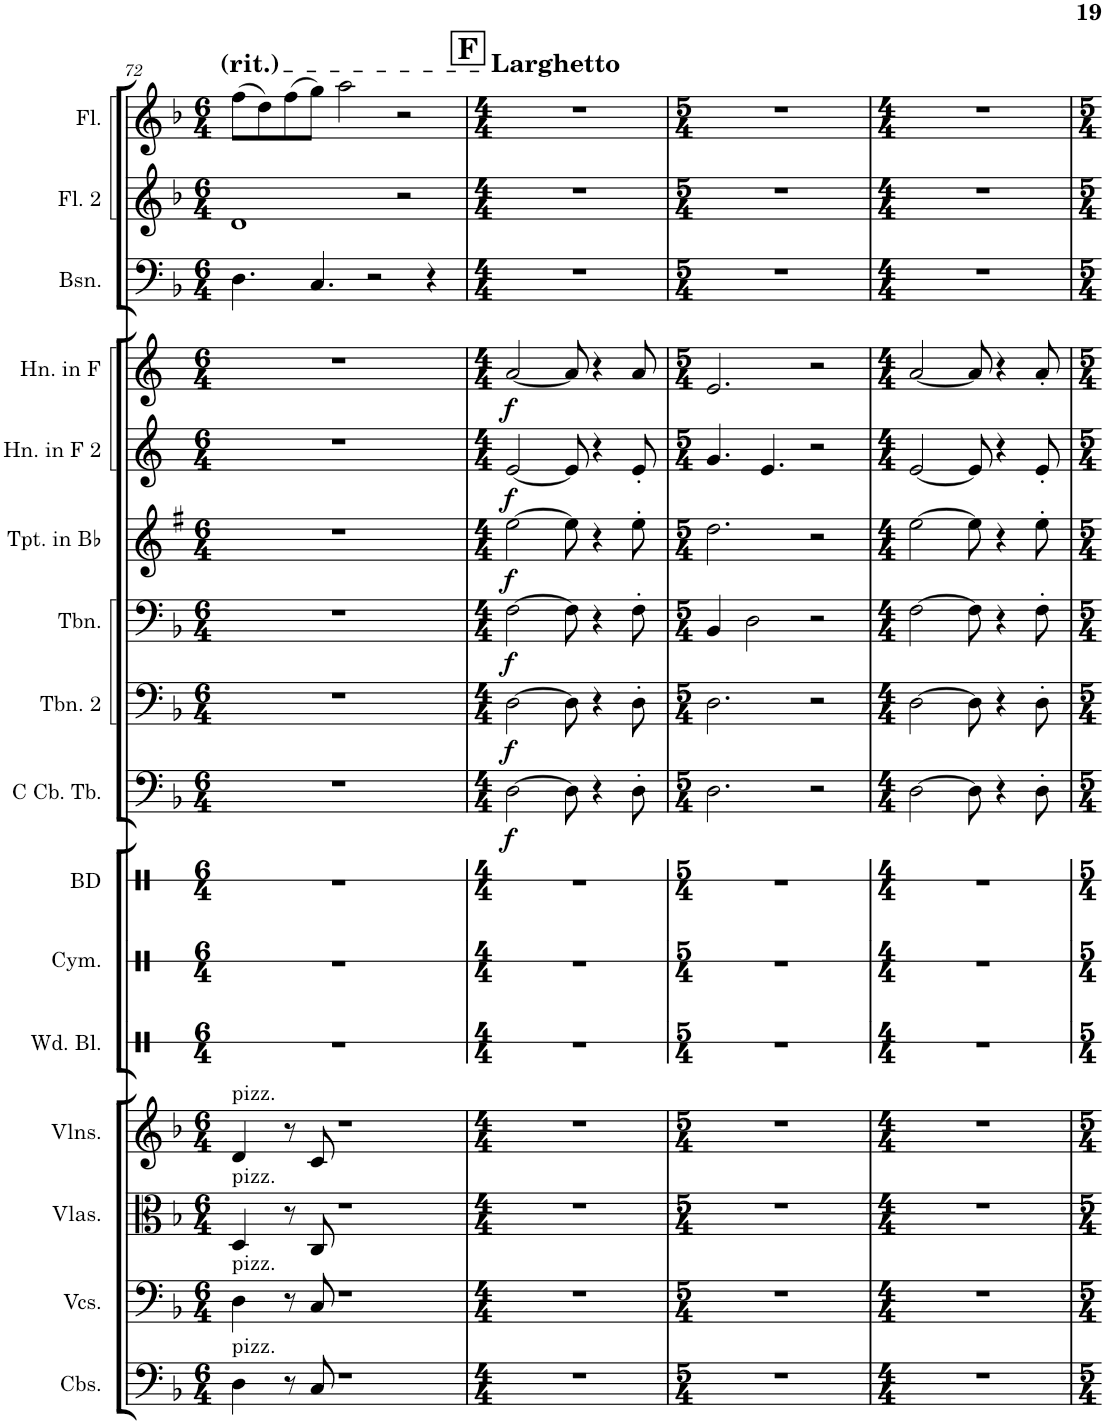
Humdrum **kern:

**kern	**kern	**kern	**kern	**kern	**kern	**kern	**kern	**dynam	**kern	**dynam	**kern	**dynam	**kern	**dynam	**kern	**dynam	**kern	**dynam	**kern	**kern	**kern
*part16	*part15	*part14	*part13	*part12	*part11	*part10	*part9	*part9	*part8	*part8	*part7	*part7	*part6	*part6	*part5	*part5	*part4	*part4	*part3	*part2	*part1
*staff16	*staff15	*staff14	*staff13	*staff12	*staff11	*staff10	*staff9	*staff9	*staff8	*staff8	*staff7	*staff7	*staff6	*staff6	*staff5	*staff5	*staff4	*staff4	*staff3	*staff2	*staff1
*I"Contrabasses	*I"Violoncellos	*I"Violas	*I"Violins	*I"Wood Blocks	*I"Cymbals	*I"Bass Drum	*I"C Contrabass Tuba	*	*I"Trombone 2	*	*I"Trombone	*	*I"Trumpet in Bb	*	*I"Horn in F 2	*	*I"Horn in F	*	*I"Bassoon	*I"Flute 2	*I"Flute
*I'Cbs.	*I'Vcs.	*I'Vlas.	*I'Vlns.	*I'Wd. Bl.	*I'Cym.	*I'BD	*I'C Cb. Tb.	*	*I'Tbn. 2	*	*I'Tbn.	*	*I'Tpt. in Bb	*	*I'Hn. in F 2	*	*I'Hn. in F	*	*I'Bsn.	*I'Fl. 2	*I'Fl.
!!LO:PB:g=z
*clefF4	*clefF4	*clefC3	*clefG2	*clefX	*clefX	*clefX	*clefF4	*	*clefF4	*	*clefF4	*	*clefG2	*	*clefG2	*	*clefG2	*	*clefF4	*clefG2	*clefG2
*Trd7c12	*	*	*	*	*	*	*	*	*	*	*	*	*Trd1c2	*	*Trd4c7	*	*Trd4c7	*	*	*	*
*k[b-]	*k[b-]	*k[b-]	*k[b-]	*k[]	*k[]	*k[]	*k[b-]	*	*k[b-]	*	*k[b-]	*	*k[f#]	*	*k[]	*	*k[]	*	*k[b-]	*k[b-]	*k[b-]
*M6/4	*M6/4	*M6/4	*M6/4	*M6/4	*M6/4	*M6/4	*M6/4	*	*M6/4	*	*M6/4	*	*M6/4	*	*M6/4	*	*M6/4	*	*M6/4	*M6/4	*M6/4
=72	=72	=72	=72	=72	=72	=72	=72	=72	=72	=72	=72	=72	=72	=72	=72	=72	=72	=72	=72	=72	=72
!	!	!	!LO:TX:a:t=pizz.	!	!	!	!	!	!	!	!	!	!	!	!	!	!	!	!	!	!
!	!	!LO:TX:a:t=pizz.	!	!	!	!	!	!	!	!	!	!	!	!	!	!	!	!	!	!	!
!	!LO:TX:a:t=pizz.	!	!	!	!	!	!	!	!	!	!	!	!	!	!	!	!	!	!	!	!
!LO:TX:a:t=pizz.	!	!	!	!	!	!	!	!	!	!	!	!	!	!	!	!	!	!	!	!	!
4D\	4D\	4D/	4d/	1.r	1.r	1.r	1.r	.	1.r	.	1.r	.	1.r	.	1.r	.	1.r	.	4.D\	1d	(8ff\L
.	.	.	.	.	.	.	.	.	.	.	.	.	.	.	.	.	.	.	.	.	8dd\)
8r	8r	8r	8r	.	.	.	.	.	.	.	.	.	.	.	.	.	.	.	.	.	(8ff\
8C/	8C/	8C/	8c/	.	.	.	.	.	.	.	.	.	.	.	.	.	.	.	4.C/	.	8gg\J)
1r	1r	1r	1r	.	.	.	.	.	.	.	.	.	.	.	.	.	.	.	.	.	2aa\
.	.	.	.	.	.	.	.	.	.	.	.	.	.	.	.	.	.	.	2r	.	.
.	.	.	.	.	.	.	.	.	.	.	.	.	.	.	.	.	.	.	.	2r	2r
.	.	.	.	.	.	.	.	.	.	.	.	.	.	.	.	.	.	.	4r	.	.
=73	=73	=73	=73	=73	=73	=73	=73	=73	=73	=73	=73	=73	=73	=73	=73	=73	=73	=73	=73	=73	=73
!!LO:REH:place=s1:a:B:cj:fs=14:t=F
*M4/4	*M4/4	*M4/4	*M4/4	*M4/4	*M4/4	*M4/4	*M4/4	*	*M4/4	*	*M4/4	*	*M4/4	*	*M4/4	*	*M4/4	*	*M4/4	*M4/4	*M4/4
!	!	!	!	!	!	!	!	!	!	!	!	!	!	!	!	!	!	!	!	!	!LO:TX:a:B:t=Larghetto
!	!	!	!	!	!	!	!	!LO:DY:b	!	!LO:DY:b	!	!LO:DY:b	!	!LO:DY:b	!	!LO:DY:b	!	!LO:DY:b	!	!	!
1r	1r	1r	1r	1r	1r	1r	[2D\	f	[2D\	f	[2F\	f	[2ee\	f	[2e/	f	[2a/	f	1r	1r	1r
.	.	.	.	.	.	.	8D\]	.	8D\]	.	8F\]	.	8ee\]	.	8e/]	.	8a/]	.	.	.	.
.	.	.	.	.	.	.	4r	.	4r	.	4r	.	4r	.	4r	.	4r	.	.	.	.
.	.	.	.	.	.	.	8D'\	.	8D'\	.	8F'\	.	8ee'\	.	8e'/	.	8a/	.	.	.	.
=74	=74	=74	=74	=74	=74	=74	=74	=74	=74	=74	=74	=74	=74	=74	=74	=74	=74	=74	=74	=74	=74
*M5/4	*M5/4	*M5/4	*M5/4	*M5/4	*M5/4	*M5/4	*M5/4	*	*M5/4	*	*M5/4	*	*M5/4	*	*M5/4	*	*M5/4	*	*M5/4	*M5/4	*M5/4
4%5r	4%5r	4%5r	4%5r	4%5r	4%5r	4%5r	2.D\	.	2.D\	.	4BB-/	.	2.dd\	.	4.g/	.	2.e/	.	4%5r	4%5r	4%5r
.	.	.	.	.	.	.	.	.	.	.	2D\	.	.	.	.	.	.	.	.	.	.
.	.	.	.	.	.	.	.	.	.	.	.	.	.	.	4.e/	.	.	.	.	.	.
.	.	.	.	.	.	.	2r	.	2r	.	2r	.	2r	.	2r	.	2r	.	.	.	.
=75	=75	=75	=75	=75	=75	=75	=75	=75	=75	=75	=75	=75	=75	=75	=75	=75	=75	=75	=75	=75	=75
*M4/4	*M4/4	*M4/4	*M4/4	*M4/4	*M4/4	*M4/4	*M4/4	*	*M4/4	*	*M4/4	*	*M4/4	*	*M4/4	*	*M4/4	*	*M4/4	*M4/4	*M4/4
1r	1r	1r	1r	1r	1r	1r	[2D\	.	[2D\	.	[2F\	.	[2ee\	.	[2e/	.	[2a/	.	1r	1r	1r
.	.	.	.	.	.	.	8D\]	.	8D\]	.	8F\]	.	8ee\]	.	8e/]	.	8a/]	.	.	.	.
.	.	.	.	.	.	.	4r	.	4r	.	4r	.	4r	.	4r	.	4r	.	.	.	.
.	.	.	.	.	.	.	8D'\	.	8D'\	.	8F'\	.	8ee'\	.	8e'/	.	8a'/	.	.	.	.
=	=	=	=	=	=	=	=	=	=	=	=	=	=	=	=	=	=	=	=	=	=
*-	*-	*-	*-	*-	*-	*-	*-	*-	*-	*-	*-	*-	*-	*-	*-	*-	*-	*-	*-	*-	*-
